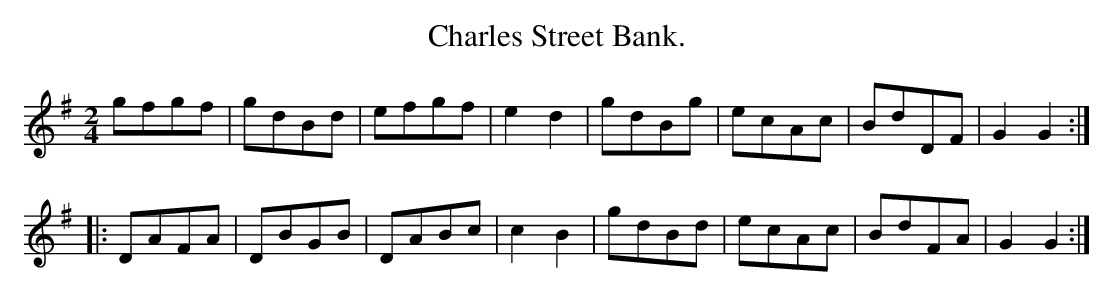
X:1
T:Charles Street Bank.
M:2/4
L:1/8
K:G
gfgf|gdBd|efgf|e2d2|gdBg|ecAc|BdDF|G2G2:|
|:DAFA|DBGB|DABc|c2B2|gdBd|ecAc|BdFA|G2G2:|
